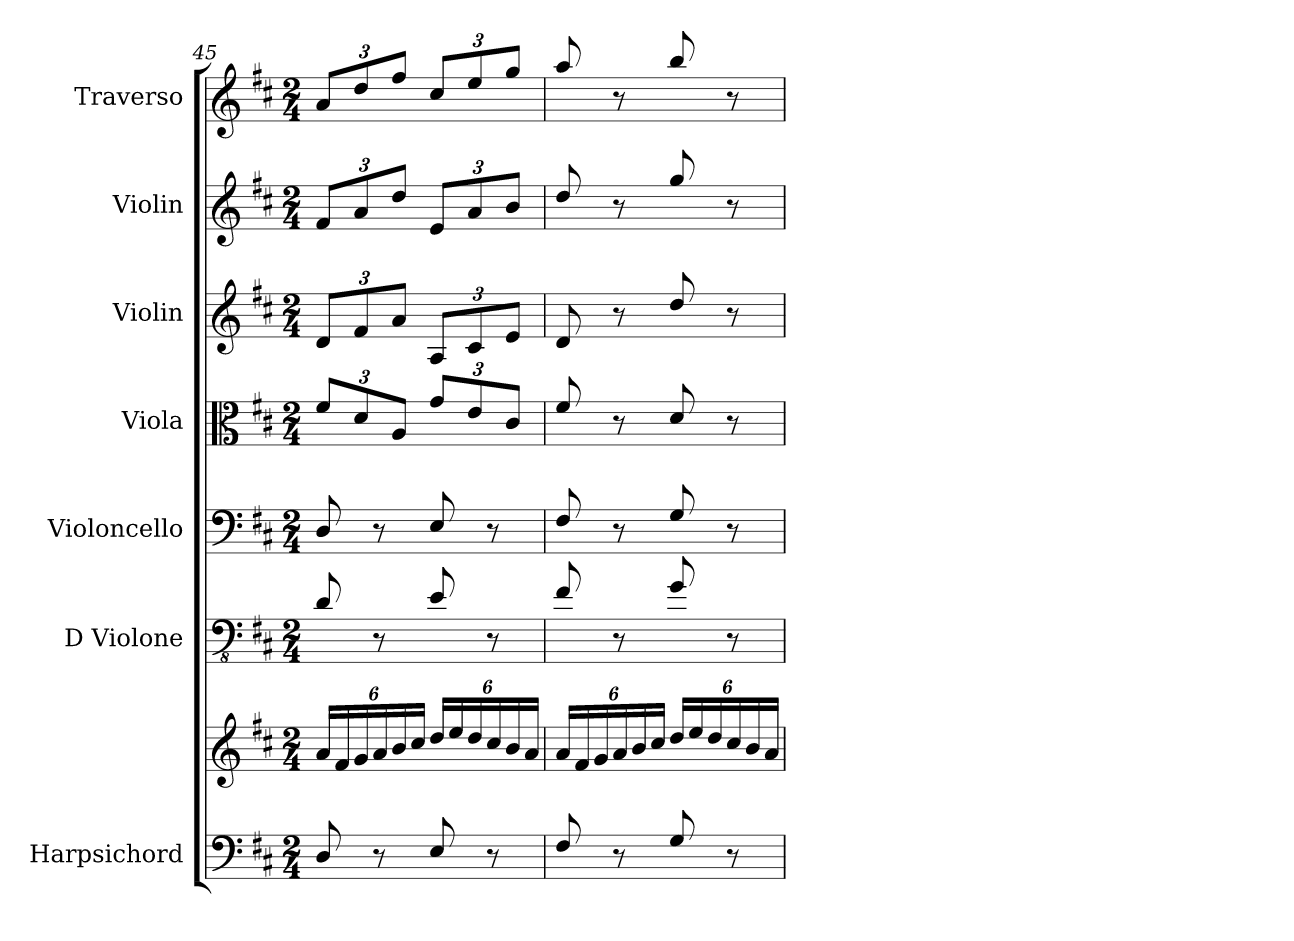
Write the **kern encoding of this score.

**kern	**kern	**kern	**kern	**kern	**kern	**kern	**kern
*part7	*part7	*part6	*part5	*part4	*part3	*part2	*part1
*staff8	*staff7	*staff6	*staff5	*staff4	*staff3	*staff2	*staff1
*I"Harpsichord	*	*I"D Violone	*I"Violoncello	*I"Viola	*I"Violin	*I"Violin	*I"Traverso
*I'Hch.	*	*I'D Vne.	*I'Vc.	*I'Vla.	*I'Vln.	*I'Vln.	*I'Trv.
*clefF4	*clefG2	*clefFv4	*clefF4	*clefC3	*clefG2	*clefG2	*clefG2
*	*	*ITrd7c12	*	*	*	*	*
*k[f#c#]	*k[f#c#]	*k[f#c#]	*k[f#c#]	*k[f#c#]	*k[f#c#]	*k[f#c#]	*k[f#c#]
*M2/4	*M2/4	*M2/4	*M2/4	*M2/4	*M2/4	*M2/4	*M2/4
*	*Xbrackettup	*	*	*Xbrackettup	*Xbrackettup	*Xbrackettup	*Xbrackettup
=45	=45	=45	=45	=45	=45	=45	=45
8D/	24a/LL	8DD/	8D/	12f#/L	12d/L	12f#/L	12a/L
.	24f#/	.	.	.	.	.	.
.	24g/	.	.	12d/	12f#/	12a/	12dd/
8r	24a/	8r	8r	.	.	.	.
.	24b/	.	.	12A/J	12a/J	12dd/J	12ff#/J
.	24cc#/JJ	.	.	.	.	.	.
8E/	24dd/LL	8EE/	8E/	12g/L	12A/L	12e/L	12cc#/L
.	24ee/	.	.	.	.	.	.
.	24dd/	.	.	12e/	12c#/	12a/	12ee/
8r	24cc#/	8r	8r	.	.	.	.
.	24b/	.	.	12c#/J	12e/J	12b/J	12gg/J
.	24a/JJ	.	.	.	.	.	.
=46	=46	=46	=46	=46	=46	=46	=46
8F#/	24a/LL	8FF#/	8F#/	8f#/	8d/	8dd/	8aa/
.	24f#/	.	.	.	.	.	.
.	24g/	.	.	.	.	.	.
8r	24a/	8r	8r	8r	8r	8r	8r
.	24b/	.	.	.	.	.	.
.	24cc#/JJ	.	.	.	.	.	.
8G/	24dd/LL	8GG/	8G/	8d/	8dd/	8gg/	8bb/
.	24ee/	.	.	.	.	.	.
.	24dd/	.	.	.	.	.	.
8r	24cc#/	8r	8r	8r	8r	8r	8r
.	24b/	.	.	.	.	.	.
.	24a/JJ	.	.	.	.	.	.
=	=	=	=	=	=	=	=
*-	*-	*-	*-	*-	*-	*-	*-
